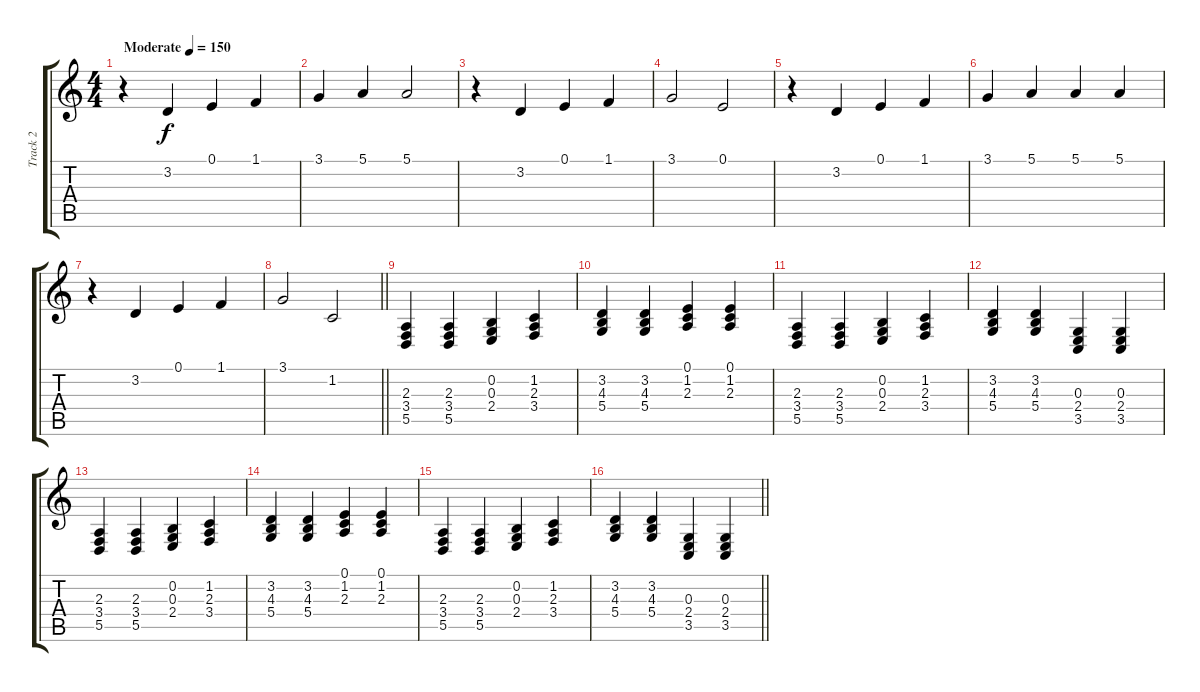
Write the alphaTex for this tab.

\track ("Track 2" "Track 2") {instrument acousticgrandpiano}
\staff {score tabs}
\tuning (E4 B3 G3 D3 A2 E2) {hide}
\ts (4 4)
\tempo (150 "Moderate")
\clef g2
\ks c
r.4{dy f instrument acousticgrandpiano} 3.2.4 0.1.4 1.1.4 |
3.1.4 5.1.4 5.1.2 |
r.4 3.2.4 0.1.4 1.1.4 |
3.1.2 0.1.2 |
r.4 3.2.4 0.1.4 1.1.4 |
3.1.4 5.1.4 5.1.4 5.1.4 |
r.4 3.2.4 0.1.4 1.1.4 |
\barLineRight lightlight
3.1.2 1.2.2 |
\section ("" "")
(2.3 3.4 5.5).4 (2.3 3.4 5.5).4 (0.2 0.3 2.4).4 (1.2 2.3 3.4).4 |
(3.2 4.3 5.4).4 (3.2 4.3 5.4).4 (0.1 1.2 2.3).4 (0.1 1.2 2.3).4 |
(2.3 3.4 5.5).4 (2.3 3.4 5.5).4 (0.2 0.3 2.4).4 (1.2 2.3 3.4).4 |
(3.2 4.3 5.4).4 (3.2 4.3 5.4).4 (0.3 2.4 3.5).4 (0.3 2.4 3.5).4 |
(2.3 3.4 5.5).4 (2.3 3.4 5.5).4 (0.2 0.3 2.4).4 (1.2 2.3 3.4).4 |
(3.2 4.3 5.4).4 (3.2 4.3 5.4).4 (0.1 1.2 2.3).4 (0.1 1.2 2.3).4 |
(2.3 3.4 5.5).4 (2.3 3.4 5.5).4 (0.2 0.3 2.4).4 (1.2 2.3 3.4).4 |
\barLineRight lightlight
(3.2 4.3 5.4).4 (3.2 4.3 5.4).4 (0.3 2.4 3.5).4 (0.3 2.4 3.5).4
